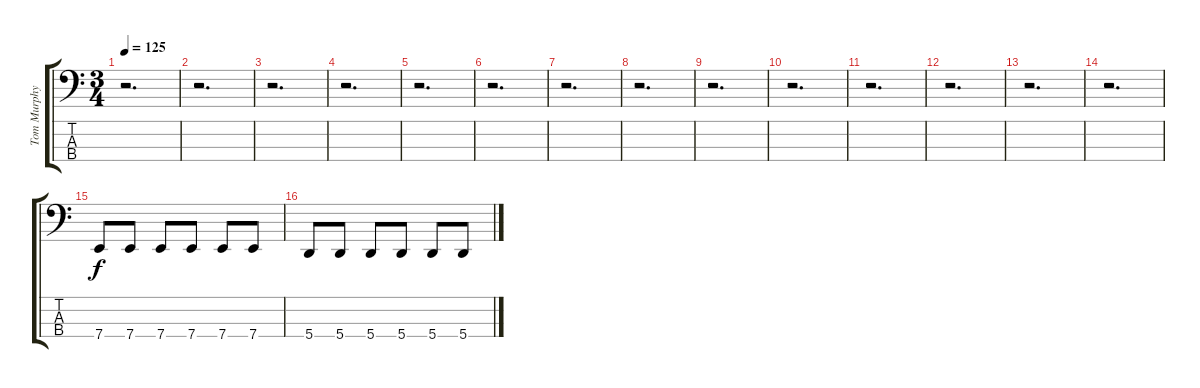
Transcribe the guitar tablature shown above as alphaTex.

\track ("Tom Murphy" "Tom Murphy") {instrument electricbassfinger}
\staff {score tabs}
\tuning (F2 C2 G1 A0) {hide}
\ts (3 4)
\tempo 125
\clef f4
\ks c
r.2{d dy f} |
r.2{d} |
r.2{d} |
r.2{d} |
r.2{d} |
r.2{d} |
r.2{d} |
r.2{d} |
r.2{d} |
r.2{d} |
r.2{d} |
r.2{d} |
r.2{d} |
r.2{d} |
7.4.8 7.4.8 7.4.8 7.4.8 7.4.8 7.4.8 |
5.4.8 5.4.8 5.4.8 5.4.8 5.4.8 5.4.8
